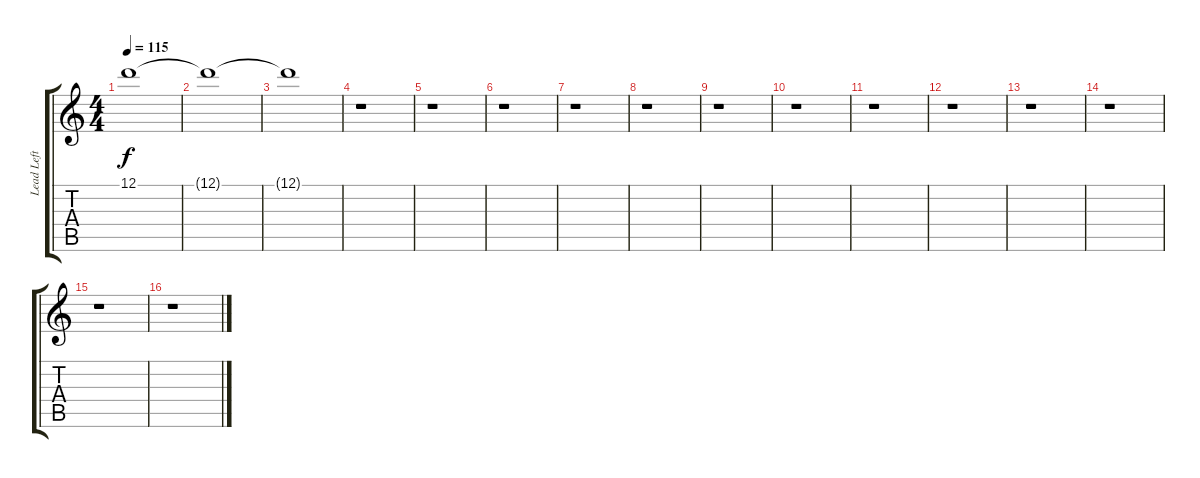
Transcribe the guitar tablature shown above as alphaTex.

\track ("Lead Left" "Lead Left") {instrument distortionguitar}
\staff {score tabs}
\tuning (D4 A3 F3 C3 G2 D2) {hide}
\ts (4 4)
\tempo 115
\clef g2
\ks c
12.1.1{dy f} |
12.1{t}.1 |
12.1{t}.1 |
r.1 |
r.1 |
r.1 |
r.1 |
r.1 |
r.1 |
r.1 |
r.1 |
r.1 |
r.1 |
r.1 |
r.1 |
r.1
